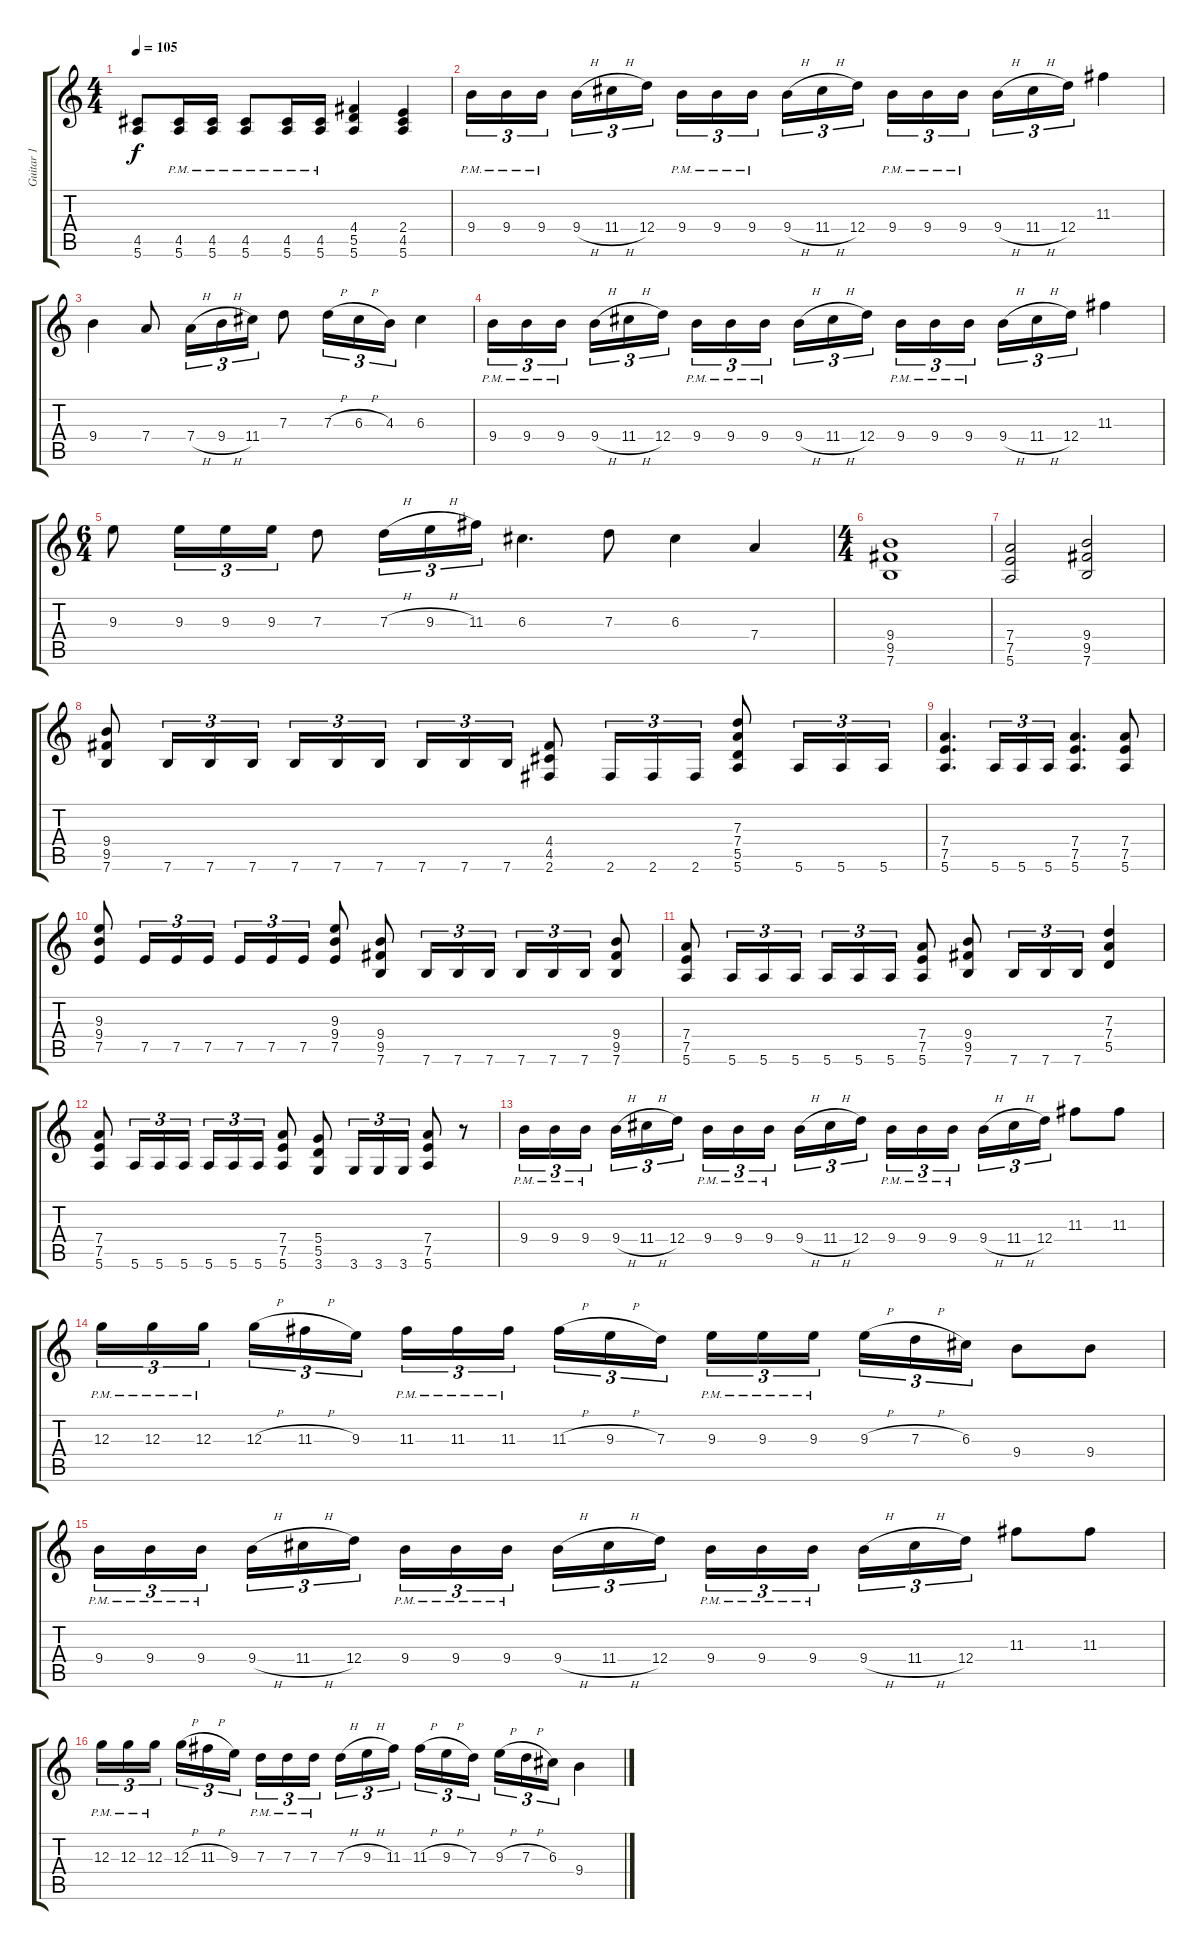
\track ("Guitar 1" "Guitar 1") {instrument distortionguitar}
\staff {score tabs}
\tuning (E4 B3 G3 D3 A2 E2) {hide}
\ts (4 4)
\tempo 105
\clef g2
\ks c
(4.5 5.6).8{dy f} (4.5{pm} 5.6{pm}).16 (4.5{pm} 5.6{pm}).16 (4.5{pm} 5.6{pm}).8 (4.5{pm} 5.6{pm}).16 (4.5{pm} 5.6{pm}).16 (4.4 5.5 5.6).4 (2.4 4.5 5.6).4 |
9.4{pm}.16{tu (3 2)} 9.4{pm}.16{tu (3 2)} 9.4{pm}.16{tu (3 2) beam splitsecondary} 9.4{h}.16{tu (3 2)} 11.4{h}.16{tu (3 2)} 12.4.16{tu (3 2)} 9.4{pm}.16{tu (3 2)} 9.4{pm}.16{tu (3 2)} 9.4{pm}.16{tu (3 2) beam splitsecondary} 9.4{h}.16{tu (3 2)} 11.4{h}.16{tu (3 2)} 12.4.16{tu (3 2)} 9.4{pm}.16{tu (3 2)} 9.4{pm}.16{tu (3 2)} 9.4{pm}.16{tu (3 2) beam splitsecondary} 9.4{h}.16{tu (3 2)} 11.4{h}.16{tu (3 2)} 12.4.16{tu (3 2)} 11.3.4 |
9.4.4 7.4.8 7.4{h}.16{tu (3 2)} 9.4{h}.16{tu (3 2)} 11.4.16{tu (3 2)} 7.3.8 7.3{h}.16{tu (3 2)} 6.3{h}.16{tu (3 2)} 4.3.16{tu (3 2)} 6.3.4 |
9.4{pm}.16{tu (3 2)} 9.4{pm}.16{tu (3 2)} 9.4{pm}.16{tu (3 2) beam splitsecondary} 9.4{h}.16{tu (3 2)} 11.4{h}.16{tu (3 2)} 12.4.16{tu (3 2)} 9.4{pm}.16{tu (3 2)} 9.4{pm}.16{tu (3 2)} 9.4{pm}.16{tu (3 2) beam splitsecondary} 9.4{h}.16{tu (3 2)} 11.4{h}.16{tu (3 2)} 12.4.16{tu (3 2)} 9.4{pm}.16{tu (3 2)} 9.4{pm}.16{tu (3 2)} 9.4{pm}.16{tu (3 2) beam splitsecondary} 9.4{h}.16{tu (3 2)} 11.4{h}.16{tu (3 2)} 12.4.16{tu (3 2)} 11.3.4 |
\ts (6 4)
9.3.8 9.3.16{tu (3 2)} 9.3.16{tu (3 2)} 9.3.16{tu (3 2)} 7.3.8 7.3{h}.16{tu (3 2)} 9.3{h}.16{tu (3 2)} 11.3.16{tu (3 2)} 6.3.4{d} 7.3.8 6.3.4 7.4.4 |
\ts (4 4)
(9.4 9.5 7.6).1 |
(7.4 7.5 5.6).2 (9.4 9.5 7.6).2 |
(9.4 9.5 7.6).8 7.6.16{tu (3 2)} 7.6.16{tu (3 2)} 7.6.16{tu (3 2)} 7.6.16{tu (3 2)} 7.6.16{tu (3 2)} 7.6.16{tu (3 2) beam splitsecondary} 7.6.16{tu (3 2)} 7.6.16{tu (3 2)} 7.6.16{tu (3 2)} (4.4 4.5 2.6).8 2.6.16{tu (3 2)} 2.6.16{tu (3 2)} 2.6.16{tu (3 2)} (7.3 7.4 5.5 5.6).8 5.6.16{tu (3 2)} 5.6.16{tu (3 2)} 5.6.16{tu (3 2)} |
(7.4 7.5 5.6).4{d} 5.6.16{tu (3 2)} 5.6.16{tu (3 2)} 5.6.16{tu (3 2)} (7.4 7.5 5.6).4{d} (7.4 7.5 5.6).8 |
(9.3 9.4 7.5).8 7.5.16{tu (3 2)} 7.5.16{tu (3 2)} 7.5.16{tu (3 2)} 7.5.16{tu (3 2)} 7.5.16{tu (3 2)} 7.5.16{tu (3 2)} (9.3 9.4 7.5).8 (9.4 9.5 7.6).8 7.6.16{tu (3 2)} 7.6.16{tu (3 2)} 7.6.16{tu (3 2)} 7.6.16{tu (3 2)} 7.6.16{tu (3 2)} 7.6.16{tu (3 2)} (9.4 9.5 7.6).8 |
(7.4 7.5 5.6).8 5.6.16{tu (3 2)} 5.6.16{tu (3 2)} 5.6.16{tu (3 2)} 5.6.16{tu (3 2)} 5.6.16{tu (3 2)} 5.6.16{tu (3 2)} (7.4 7.5 5.6).8 (9.4 9.5 7.6).8 7.6.16{tu (3 2)} 7.6.16{tu (3 2)} 7.6.16{tu (3 2)} (7.3 7.4 5.5).4 |
(7.4 7.5 5.6).8 5.6.16{tu (3 2)} 5.6.16{tu (3 2)} 5.6.16{tu (3 2)} 5.6.16{tu (3 2)} 5.6.16{tu (3 2)} 5.6.16{tu (3 2)} (7.4 7.5 5.6).8 (5.4 5.5 3.6).8 3.6.16{tu (3 2)} 3.6.16{tu (3 2)} 3.6.16{tu (3 2)} (7.4 7.5 5.6).8 r.8 |
9.4{pm}.16{tu (3 2)} 9.4{pm}.16{tu (3 2)} 9.4{pm}.16{tu (3 2) beam splitsecondary} 9.4{h}.16{tu (3 2)} 11.4{h}.16{tu (3 2)} 12.4.16{tu (3 2)} 9.4{pm}.16{tu (3 2)} 9.4{pm}.16{tu (3 2)} 9.4{pm}.16{tu (3 2) beam splitsecondary} 9.4{h}.16{tu (3 2)} 11.4{h}.16{tu (3 2)} 12.4.16{tu (3 2)} 9.4{pm}.16{tu (3 2)} 9.4{pm}.16{tu (3 2)} 9.4{pm}.16{tu (3 2) beam splitsecondary} 9.4{h}.16{tu (3 2)} 11.4{h}.16{tu (3 2)} 12.4.16{tu (3 2)} 11.3.8 11.3.8 |
12.3{pm}.16{tu (3 2)} 12.3{pm}.16{tu (3 2)} 12.3{pm}.16{tu (3 2) beam splitsecondary} 12.3{h}.16{tu (3 2)} 11.3{h}.16{tu (3 2)} 9.3.16{tu (3 2)} 11.3{pm}.16{tu (3 2)} 11.3{pm}.16{tu (3 2)} 11.3{pm}.16{tu (3 2) beam splitsecondary} 11.3{h}.16{tu (3 2)} 9.3{h}.16{tu (3 2)} 7.3.16{tu (3 2)} 9.3{pm}.16{tu (3 2)} 9.3{pm}.16{tu (3 2)} 9.3{pm}.16{tu (3 2) beam splitsecondary} 9.3{h}.16{tu (3 2)} 7.3{h}.16{tu (3 2)} 6.3.16{tu (3 2)} 9.4.8 9.4.8 |
9.4{pm}.16{tu (3 2)} 9.4{pm}.16{tu (3 2)} 9.4{pm}.16{tu (3 2) beam splitsecondary} 9.4{h}.16{tu (3 2)} 11.4{h}.16{tu (3 2)} 12.4.16{tu (3 2)} 9.4{pm}.16{tu (3 2)} 9.4{pm}.16{tu (3 2)} 9.4{pm}.16{tu (3 2) beam splitsecondary} 9.4{h}.16{tu (3 2)} 11.4{h}.16{tu (3 2)} 12.4.16{tu (3 2)} 9.4{pm}.16{tu (3 2)} 9.4{pm}.16{tu (3 2)} 9.4{pm}.16{tu (3 2) beam splitsecondary} 9.4{h}.16{tu (3 2)} 11.4{h}.16{tu (3 2)} 12.4.16{tu (3 2)} 11.3.8 11.3.8 |
12.3{pm}.16{tu (3 2)} 12.3{pm}.16{tu (3 2)} 12.3{pm}.16{tu (3 2) beam splitsecondary} 12.3{h}.16{tu (3 2)} 11.3{h}.16{tu (3 2)} 9.3.16{tu (3 2)} 7.3{pm}.16{tu (3 2)} 7.3{pm}.16{tu (3 2)} 7.3{pm}.16{tu (3 2) beam splitsecondary} 7.3{h}.16{tu (3 2)} 9.3{h}.16{tu (3 2)} 11.3.16{tu (3 2)} 11.3{h}.16{tu (3 2)} 9.3{h}.16{tu (3 2)} 7.3.16{tu (3 2) beam splitsecondary} 9.3{h}.16{tu (3 2)} 7.3{h}.16{tu (3 2)} 6.3.16{tu (3 2)} 9.4.4
